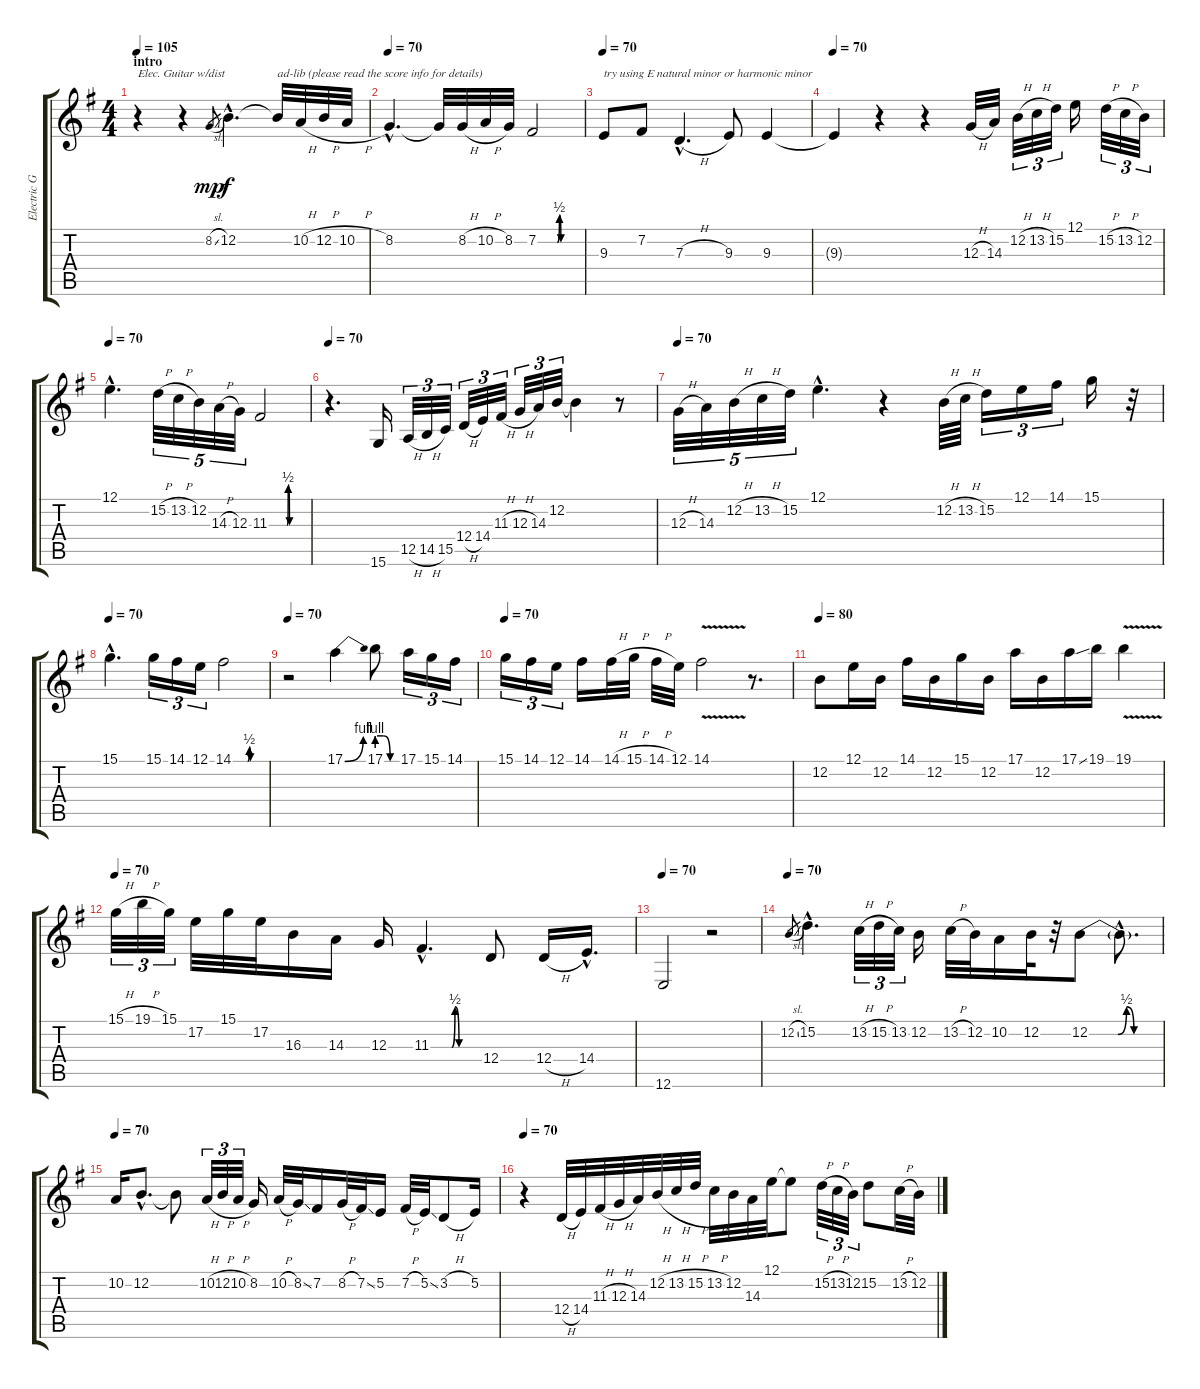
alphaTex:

\track ("Electric Guitar (w/distortion)" "Electric G") {instrument lead1square}
\staff {score tabs}
\tuning (E4 B3 G3 D3 A2 E2) {hide}
\ts (4 4)
\section ("" "intro")
\tempo 105
\tempo 70
\tempo 105
\clef g2
\ks g
r.4{txt "Elec. Guitar w/dist" dy mp instrument lead1square} r.4 8.2{sl}.8{gr} 12.2{hac}.4{d dy f} 12.2{t}.32{txt "ad-lib (please read the score info for details)"} 10.2{h}.32 12.2{h}.32 10.2{h}.32 |
\tempo 70
8.2{hac}.4{d} 8.2{t}.32 8.2{h}.32 10.2{h}.32 8.2.32 7.2{be (custom 0 0 15 0 24 0 27 0 30 2 32 0 45 0 60 0)}.2 |
\tempo 70
9.3.8{txt "try using E natural minor or harmonic minor"} 7.2.8 7.3{h hac}.4{d} 9.3.8 9.3.4 |
\tempo 70
9.3{t}.4 r.4 r.4 12.3{h}.32 14.3.32 12.2{h}.32{tu (3 2)} 13.2{h}.32{tu (3 2)} 15.2.32{tu (3 2)} 12.1.16 15.2{h}.32{tu (3 2)} 13.2{h}.32{tu (3 2)} 12.2.32{tu (3 2)} |
\tempo 70
12.1{hac}.4{d} 15.2{h}.32{tu (5 4)} 13.2{h}.32{tu (5 4)} 12.2.32{tu (5 4)} 14.3{h}.32{tu (5 4)} 12.3.32{tu (5 4)} 11.3{be (custom 0 0 28 0 30 2 32 0 45 0 60 0)}.2 |
\tempo 70
r.4{d} 15.6.16 12.5{h}.32{tu (3 2)} 14.5{h}.32{tu (3 2)} 15.5.32{tu (3 2)} 12.4{h}.32{tu (3 2)} 14.4.32{tu (3 2)} 11.3{h}.32{tu (3 2)} 12.3{h}.32{tu (3 2)} 14.3.32{tu (3 2)} 12.2.32{tu (3 2)} 12.2{t}.4 r.8 |
\tempo 70
12.3{h}.32{tu (5 4)} 14.3.32{tu (5 4)} 12.2{h}.32{tu (5 4)} 13.2{h}.32{tu (5 4)} 15.2.32{tu (5 4)} 12.1{hac}.4{d} r.4 12.2{h}.64 13.2{h}.64 15.2.16{tu (3 2)} 12.1.16{tu (3 2)} 14.1.16{tu (3 2)} 15.1.16 r.32 |
\tempo 70
15.1{hac}.4{d} 15.1.16{tu (3 2)} 14.1.16{tu (3 2)} 12.1.16{tu (3 2)} 14.1{be (custom 0 0 27 0 30 2 32 0 45 0 60 0)}.2 |
\tempo 70
r.2 17.1{be (bend 0 0 60 4)}.4 17.1{be (custom 0 4 20 4 40 0 60 0)}.8 17.1.16{tu (3 2)} 15.1.16{tu (3 2)} 14.1.16{tu (3 2)} |
\tempo 70
15.1.16{tu (3 2)} 14.1.16{tu (3 2)} 12.1.16{tu (3 2)} 14.1.16 14.1{h}.32 15.1{h}.32 14.1{h}.32 12.1.32 14.1{v}.2 r.8{d} |
\tempo 80
12.2.8 12.1.16 12.2.16 14.1.16 12.2.16 15.1.16 12.2.16 17.1.16 12.2.16 17.1{ss}.16 19.1.16 19.1{v}.4 |
\tempo 70
15.1{h}.32{tu (3 2)} 19.1{h}.32{tu (3 2)} 15.1.32{tu (3 2)} 17.2.32 15.1.32 17.2.32 16.3.16 14.3.16 12.3.16 11.3{be (custom 0 0 15 0 26 0 30 2 35 0 45 0 60 0) hac}.4{d} 12.4.8 12.4{h}.16 14.4{hac}.16{d} |
\tempo 70
12.6.2 r.2 |
\tempo 70
12.2{sl}.8{gr} 15.2{hac}.4{d} 13.2{h}.32{tu (3 2)} 15.2{h}.32{tu (3 2)} 13.2.32{tu (3 2)} 12.2.16 13.2{h}.32 12.2.32 10.2.16 12.2.32 r.32 12.2{be (custom 0 0 23 0 30 2 36 0 45 0 60 0)}.8 12.2{hac t}.8{d} |
\tempo 70
10.2.16 12.2{hac}.8{d} 12.2{t}.8 10.2{h}.32{tu (3 2)} 12.2{h}.32{tu (3 2)} 10.2{h}.32{tu (3 2)} 8.2.16 10.2{h}.32 8.2{ss}.32 7.2.16 8.2{h}.32 7.2{ss}.32 5.2.16 7.2{h}.32 5.2{ss}.32 3.2{h}.8 5.2.16 |
\tempo 70
r.4 12.4{h}.32 14.4.32 11.3{h}.32 12.3{h}.32 14.3.32 12.2{h}.32 13.2{h}.32 15.2{h}.32 13.2{h}.32 12.2.32 14.3.32 12.1.32 12.1{t}.8 15.2{h}.32{tu (3 2)} 13.2{h}.32{tu (3 2)} 12.2.32{tu (3 2)} 15.2.8 13.2{h}.32 12.2.32
